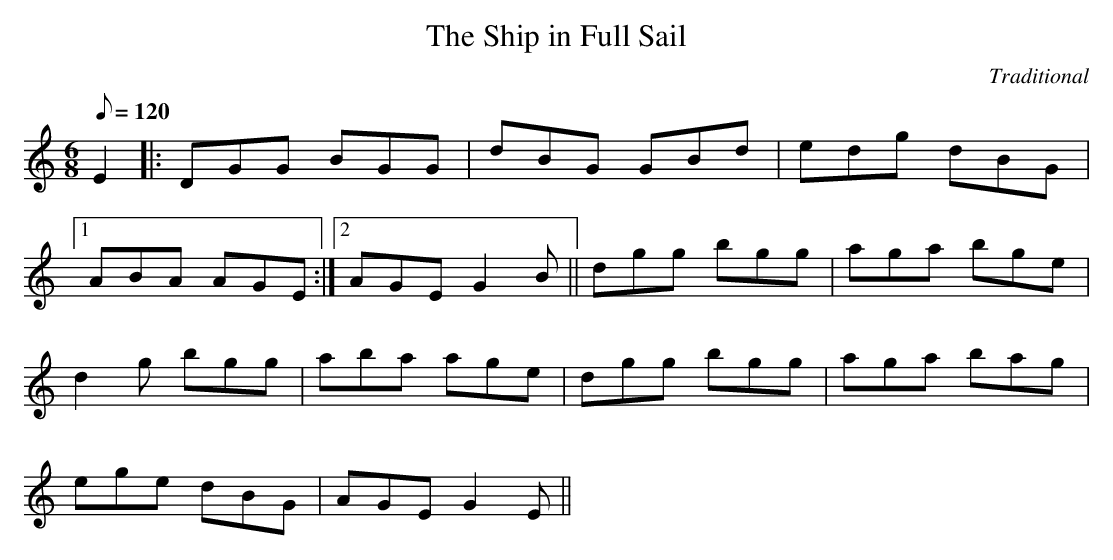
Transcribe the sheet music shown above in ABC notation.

X:1
T:The Ship in Full Sail
M:6/8
L:1/8
Q:120
C:Traditional
K:C
E2 |:DGG BGG |dBG GBd |edg dBG |1
ABA AGE :|2AGE G2 B ||dgg bgg |aga bge |
d2 g bgg |aba age |dgg bgg |aga bag |
ege dBG |AGE G2 E ||
